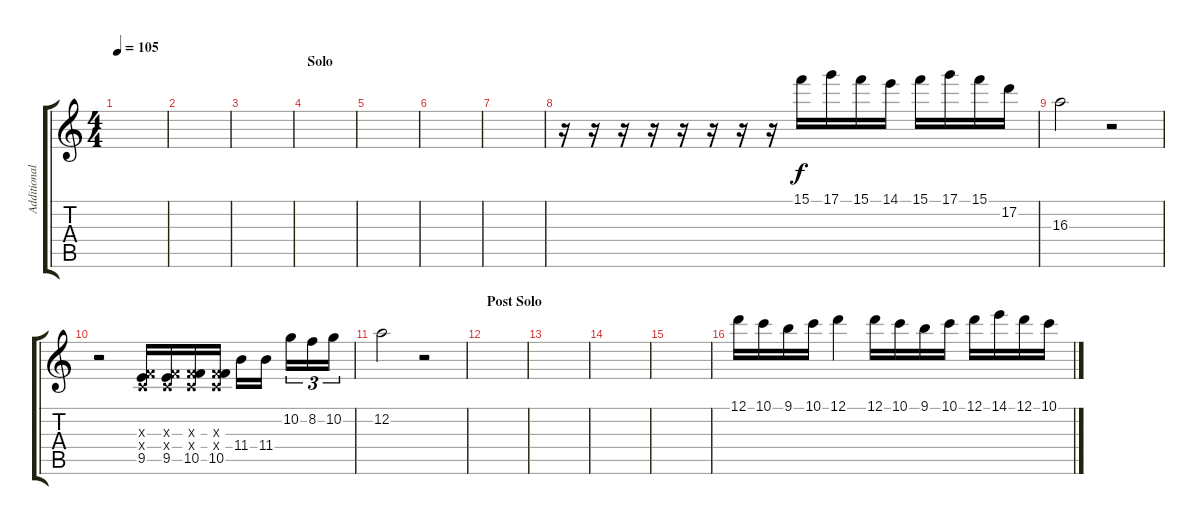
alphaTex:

\track ("Additional Guitar" "Additional") {instrument distortionguitar}
\staff {score tabs}
\tuning (D4 A3 F3 C3 G2 D2) {hide}
\ts (4 4)
\tempo 105
\clef g2
\ks c
|
|
|
\section ("" "Solo")
|
|
|
|
r.16 r.16 r.16 r.16 r.16 r.16 r.16 r.16 15.1.16 17.1.16 15.1.16 14.1.16 15.1.16 17.1.16 15.1.16 17.2.16 |
16.3.2 r.2 |
r.2 (0.3{x} 0.4{x} 9.5).16 (0.3{x} 0.4{x} 9.5).16 (0.3{x} 0.4{x} 10.5).16 (0.3{x} 0.4{x} 10.5).16 11.4.16 11.4.16 10.2.16{tu (3 2)} 8.2.16{tu (3 2)} 10.2.16{tu (3 2)} |
12.2.2 r.2 |
\section ("" "Post Solo")
|
|
|
|
12.1.16{volume 12} 10.1.16 9.1.16 10.1.16 12.1.4 12.1.16 10.1.16 9.1.16 10.1.16 12.1.16 14.1.16 12.1.16 10.1.16
